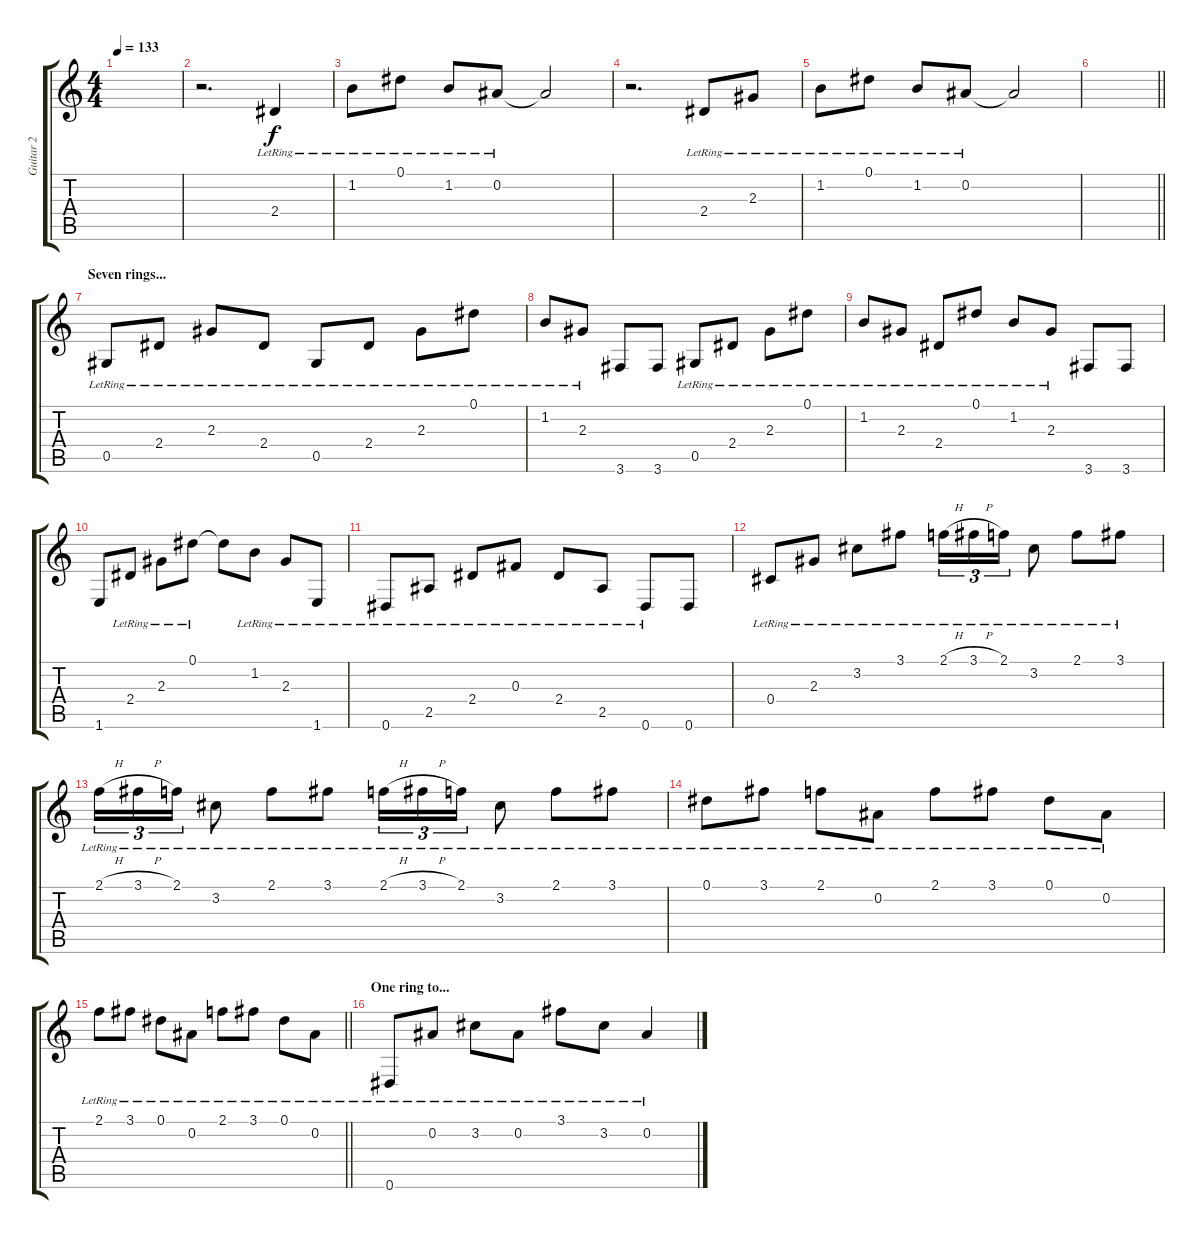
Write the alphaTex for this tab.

\track ("Guitar 2" "Guitar 2") {instrument acousticguitarsteel}
\staff {score tabs}
\tuning (Eb4 Bb3 Gb3 Db3 Ab2 Eb2) {hide}
\ts (4 4)
\tempo 133
\clef g2
\ks c
|
r.2{d} 2.4{lr}.4 |
1.2{lr}.8 0.1{lr}.8 1.2{lr}.8 0.2{lr}.8 0.2{t}.2 |
r.2{d} 2.4{lr}.8 2.3{lr}.8 |
1.2{lr}.8 0.1{lr}.8 1.2{lr}.8 0.2{lr}.8 0.2{t}.2 |
\barLineRight lightlight
|
\section ("" "Seven rings...")
0.5{lr}.8 2.4{lr}.8 2.3{lr}.8 2.4{lr}.8 0.5{lr}.8 2.4{lr}.8 2.3{lr}.8 0.1{lr}.8 |
1.2{lr}.8 2.3{lr}.8 3.6.8 3.6.8 0.5{lr}.8 2.4{lr}.8 2.3{lr}.8 0.1{lr}.8 |
1.2{lr}.8 2.3{lr}.8 2.4{lr}.8 0.1{lr}.8 1.2{lr}.8 2.3{lr}.8 3.6.8 3.6.8 |
1.6.8 2.4{lr}.8 2.3{lr}.8 0.1{lr}.8 0.1{t}.8 1.2{lr}.8 2.3{lr}.8 1.6{lr}.8 |
0.6{lr}.8 2.5{lr}.8 2.4{lr}.8 0.3{lr}.8 2.4{lr}.8 2.5{lr}.8 0.6{lr}.8 0.6.8 |
0.4{lr}.8 2.3{lr}.8 3.2{lr}.8 3.1{lr}.8 2.1{h lr}.16{tu (3 2)} 3.1{h lr}.16{tu (3 2)} 2.1{lr}.16{tu (3 2)} 3.2{lr}.8 2.1{lr}.8 3.1{lr}.8 |
2.1{h lr}.16{tu (3 2)} 3.1{h lr}.16{tu (3 2)} 2.1{lr}.16{tu (3 2)} 3.2{lr}.8 2.1{lr}.8 3.1{lr}.8 2.1{h lr}.16{tu (3 2)} 3.1{h lr}.16{tu (3 2)} 2.1{lr}.16{tu (3 2)} 3.2{lr}.8 2.1{lr}.8 3.1{lr}.8 |
0.1{lr}.8 3.1{lr}.8 2.1{lr}.8 0.2{lr}.8 2.1{lr}.8 3.1{lr}.8 0.1{lr}.8 0.2{lr}.8 |
\barLineRight lightlight
2.1{lr}.8 3.1{lr}.8 0.1{lr}.8 0.2{lr}.8 2.1{lr}.8 3.1{lr}.8 0.1{lr}.8 0.2{lr}.8 |
\section ("" "One ring to...")
0.6{lr}.8 0.2{lr}.8 3.2{lr}.8 0.2{lr}.8 3.1{lr}.8 3.2{lr}.8 0.2{lr}.4
